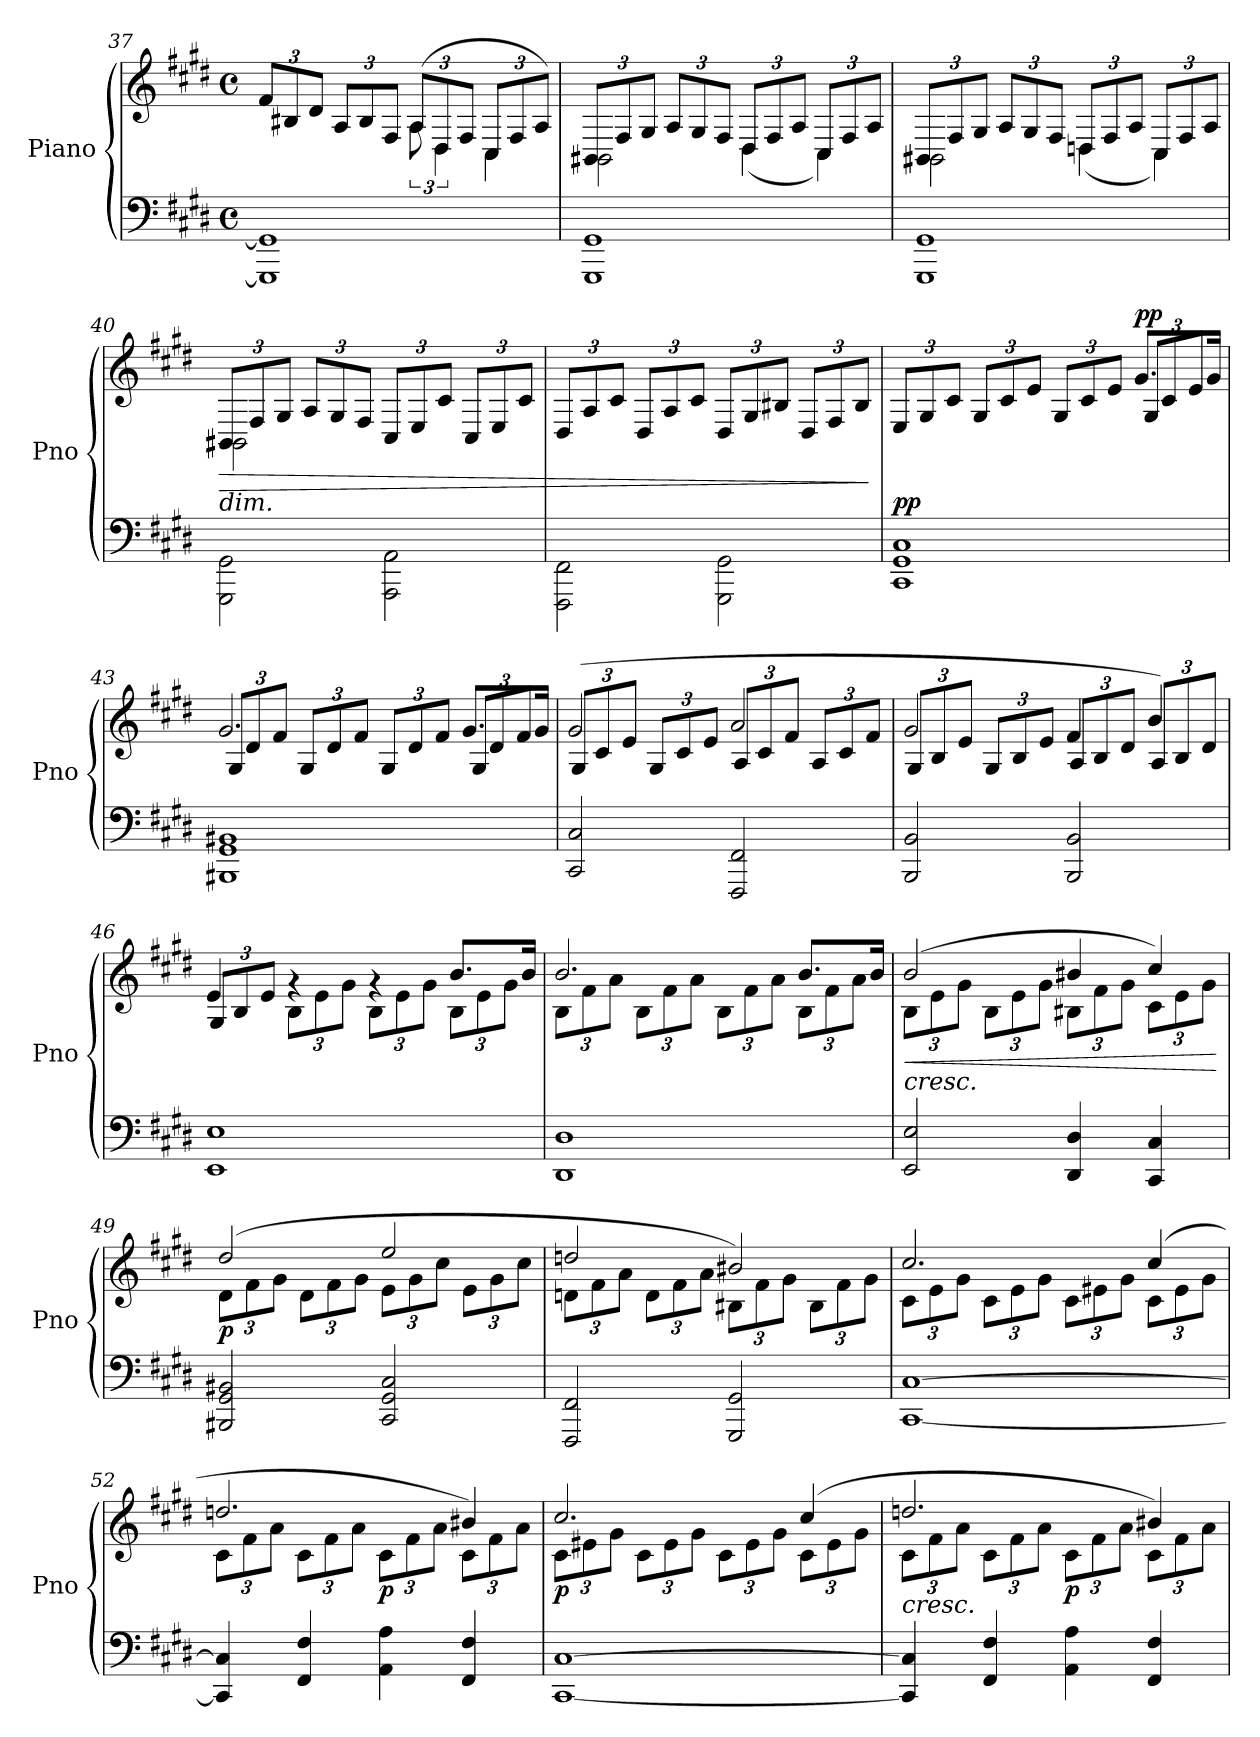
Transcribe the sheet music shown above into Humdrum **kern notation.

**kern	**kern	**dynam
*part1	*part1	*part1
*staff2	*staff1	*staff1/2
*I"Piano	*	*
*I'Pno	*	*
*clefF4	*clefG2	*
*k[f#c#g#d#]	*k[f#c#g#d#]	*
*M4/4	*M4/4	*
*met(c)	*met(c)	*
*	*Xbrackettup	*
=37	=37	=37
*	*^	*
1GGG#] 1GG#]	12f#/L	2ryy	.
.	12B#X/	.	.
.	12d#/J	.	.
.	12A/L	.	.
.	12B#/	.	.
.	12F#/J	.	.
*	*	*brackettup	*
.	(>12A/L	12A\	.
.	12D#/	6D#\	.
.	12F#/J	.	.
*	*Xbrackettup	*	*
.	12C#/L	4C#\	.
.	12F#/	.	.
.	12A/J)	.	.
=38	=38	=38	=38
1GGG# 1GG#	12BB#X/L	2BB#\	.
.	12F#/	.	.
.	12G#/J	.	.
.	12A/L	.	.
.	12G#/	.	.
.	12F#/J	.	.
.	12D#/L	(<4D#\	.
.	12F#/	.	.
.	12A/J	.	.
.	12C#/L	4C#\)	.
.	12F#/	.	.
.	12A/J	.	.
=39	=39	=39	=39
1GGG# 1GG#	12BB#X/L	2BB#\	.
.	12F#/	.	.
.	12G#/J	.	.
.	12A/L	.	.
.	12G#/	.	.
.	12F#/J	.	.
.	12Dn/L	(<4D\	.
.	12F#/	.	.
.	12A/J	.	.
.	12C#/L	4C#\)	.
.	12F#/	.	.
.	12A/J	.	.
=40	=40	=40	=40
!	!LO:TX:b:i:t=dim.	!	!
!	!	!	!LO:HP:b
2GGG#\ 2GG#\	12BB#X/L	2BB#\	>
.	12F#/	.	.
.	12G#/J	.	.
.	12A/L	.	.
.	12G#/	.	.
.	12F#/J	.	.
2AAA\ 2AA\	12C#/L	2ryy	.
.	12E/	.	.
.	12c#/J	.	.
.	12C#/L	.	.
.	12E/	.	.
.	12c#/J	.	.
*	*v	*v	*
=41	=41	=41
2FFF#\ 2FF#\	12D#/L	.
.	12A/	.
.	12c#/J	.
.	12D#/L	.
.	12A/	.
.	12c#/J	.
2GGG#\ 2GG#\	12D#/L	.
.	12G#/	.
.	12B#X/J	.
.	12D#/L	.
.	12F#/	.
.	12B#/J	.
.	.	]
=42	=42	=42
*	*^	*
!	!	!	!LO:DY:a=2
1CC# 1GG# 1C#	2ryy	12E/L	pp
.	.	12G#/	.
.	.	12c#/J	.
.	.	12G#/L	.
.	.	12c#/	.
.	.	12e/J	.
.	4ryy	12G#/L	.
.	.	12c#/	.
.	.	12e/J	.
!	!	!	!LO:DY:a
.	8.g#/L	12G#/L	pp
.	.	12c#/	.
.	.	12e/J	.
.	16g#/Jk	.	.
=43	=43	=43	=43
1BBB#X 1GG# 1BB#X	2.g#/	12G#/L	.
.	.	12d#/	.
.	.	12f#/J	.
.	.	12G#/L	.
.	.	12d#/	.
.	.	12f#/J	.
.	.	12G#/L	.
.	.	12d#/	.
.	.	12f#/J	.
.	8.g#/L	12G#/L	.
.	.	12d#/	.
.	.	12f#/J	.
.	16g#/Jk	.	.
=44	=44	=44	=44
2CC#/ 2C#/	(>2g#/	12G#/L	.
.	.	12c#/	.
.	.	12e/J	.
.	.	12G#/L	.
.	.	12c#/	.
.	.	12e/J	.
2FFF#/ 2FF#/	2a/	12A/L	.
.	.	12c#/	.
.	.	12f#/J	.
.	.	12A/L	.
.	.	12c#/	.
.	.	12f#/J	.
=45	=45	=45	=45
2BBB/ 2BB/	2g#/	12G#/L	.
.	.	12B/	.
.	.	12e/J	.
.	.	12G#/L	.
.	.	12B/	.
.	.	12e/J	.
2BBB/ 2BB/	4f#/	12A/L	.
.	.	12B/	.
.	.	12d#/J	.
.	4b/)	12A/L	.
.	.	12B/	.
.	.	12d#/J	.
=46	=46	=46	=46
1EE 1E	4e/	12G#/L	.
.	.	12B/	.
.	.	12e/J	.
.	4rg	12B\L	.
.	.	12e\	.
.	.	12g#\J	.
.	4rg	12B\L	.
.	.	12e\	.
.	.	12g#\J	.
.	8.b/L	12B\L	.
.	.	12e\	.
.	.	12g#\J	.
.	16b/Jk	.	.
=47	=47	=47	=47
1DD# 1D#	2.b/	12B\L	.
.	.	12f#\	.
.	.	12a\J	.
.	.	12B\L	.
.	.	12f#\	.
.	.	12a\J	.
.	.	12B\L	.
.	.	12f#\	.
.	.	12a\J	.
.	8.b/L	12B\L	.
.	.	12f#\	.
.	.	12a\J	.
.	16b/Jk	.	.
=48	=48	=48	=48
!	!LO:TX:b:i:t=cresc.	!	!
!	!	!	!LO:HP:b
2EE/ 2E/	(>2b/	12B\L	<
.	.	12e\	.
.	.	12g#\J	.
.	.	12B\L	.
.	.	12e\	.
.	.	12g#\J	.
4DD#/ 4D#/	4b#X/	12B#X\L	.
.	.	12f#\	.
.	.	12g#\J	.
4CC#/ 4C#/	4cc#/)	12c#\L	.
.	.	12e\	.
.	.	12g#\J	.
*	*v	*v	*
.	.	[
=49	=49	=49
*	*^	*
!	!	!	!LO:DY:b
2BBB#X/ 2GG#/ 2BB#X/	(>2dd#/	12d#\L	p
.	.	12f#\	.
.	.	12g#\J	.
.	.	12d#\L	.
.	.	12f#\	.
.	.	12g#\J	.
2CC#/ 2GG#/ 2C#/	2ee/	12e\L	.
.	.	12g#\	.
.	.	12cc#\J	.
.	.	12e\L	.
.	.	12g#\	.
.	.	12cc#\J	.
=50	=50	=50	=50
2FFF#/ 2FF#/	2ddn/	12dn\L	.
.	.	12f#\	.
.	.	12a\J	.
.	.	12d\L	.
.	.	12f#\	.
.	.	12a\J	.
2GGG#/ 2GG#/	2b#X/)	12B#X\L	.
.	.	12f#\	.
.	.	12g#\J	.
.	.	12B#\L	.
.	.	12f#\	.
.	.	12g#\J	.
=51	=51	=51	=51
[1CC# [1C#	2.cc#/	12c#\L	.
.	.	12e\	.
.	.	12g#\J	.
.	.	12c#\L	.
.	.	12e\	.
.	.	12g#\J	.
.	.	12c#\L	.
.	.	12e#X\	.
.	.	12g#\J	.
.	(>4cc#/	12c#\L	.
.	.	12e#\	.
.	.	12g#\J	.
=52	=52	=52	=52
4CC#/] 4C#/]	2.ddn/	12c#\L	.
.	.	12f#\	.
.	.	12a\J	.
4FF#/ 4F#/	.	12c#\L	.
.	.	12f#\	.
.	.	12a\J	.
!	!	!	!LO:DY:b
4AA\ 4A\	.	12c#\L	p
.	.	12f#\	.
.	.	12a\J	.
4FF#/ 4F#/	4b#X/)	12c#\L	.
.	.	12f#\	.
.	.	12a\J	.
=53	=53	=53	=53
!	!	!	!LO:DY:b
[1CC# [1C#	2.cc#/	12c#\L	p
.	.	12e#X\	.
.	.	12g#\J	.
.	.	12c#\L	.
.	.	12e#\	.
.	.	12g#\J	.
.	.	12c#\L	.
.	.	12e#\	.
.	.	12g#\J	.
.	(>4cc#/	12c#\L	.
.	.	12e#\	.
.	.	12g#\J	.
=54	=54	=54	=54
!	!	!	!LO:HP:b
4CC#/] 4C#/]	2.ddn/	12c#\L	<
.	.	12f#\	.
.	.	12a\J	.
4FF#/ 4F#/	.	12c#\L	.
.	.	12f#\	.
.	.	12a\J	.
!	!	!	!LO:DY:b
4AA\ 4A\	.	12c#\L	p
.	.	12f#\	[
.	.	12a\J	.
4FF#/ 4F#/	4b#X/)	12c#\L	.
.	.	12f#\	.
.	.	12a\J	.
*	*v	*v	*
=	=	=
*-	*-	*-
